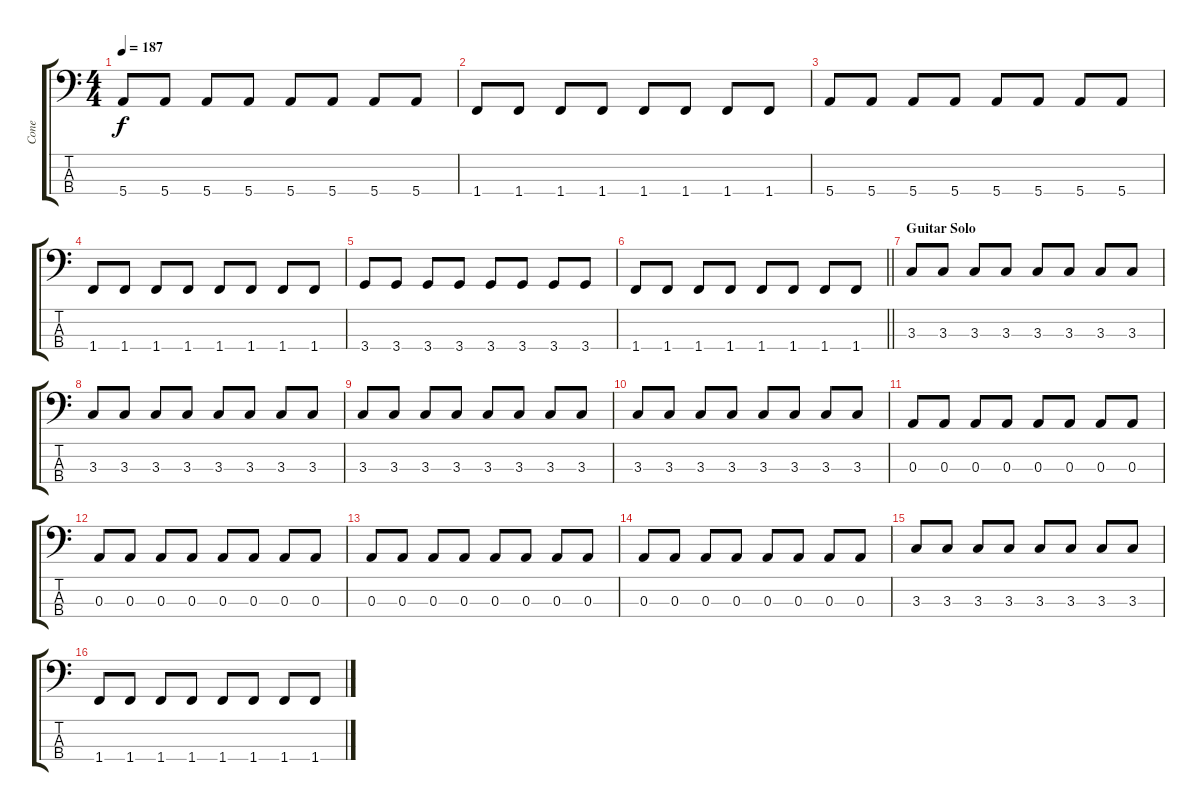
\track ("Cone" "Cone") {instrument electricbasspick}
\staff {score tabs}
\tuning (G2 D2 A1 E1) {hide}
\ts (4 4)
\tempo 187
\clef f4
\ks c
5.4.8{dy f} 5.4.8 5.4.8 5.4.8 5.4.8 5.4.8 5.4.8 5.4.8 |
1.4.8 1.4.8 1.4.8 1.4.8 1.4.8 1.4.8 1.4.8 1.4.8 |
5.4.8 5.4.8 5.4.8 5.4.8 5.4.8 5.4.8 5.4.8 5.4.8 |
1.4.8 1.4.8 1.4.8 1.4.8 1.4.8 1.4.8 1.4.8 1.4.8 |
3.4.8 3.4.8 3.4.8 3.4.8 3.4.8 3.4.8 3.4.8 3.4.8 |
\barLineRight lightlight
1.4.8 1.4.8 1.4.8 1.4.8 1.4.8 1.4.8 1.4.8 1.4.8 |
\section ("" "Guitar Solo")
3.3.8 3.3.8 3.3.8 3.3.8 3.3.8 3.3.8 3.3.8 3.3.8 |
3.3.8 3.3.8 3.3.8 3.3.8 3.3.8 3.3.8 3.3.8 3.3.8 |
3.3.8 3.3.8 3.3.8 3.3.8 3.3.8 3.3.8 3.3.8 3.3.8 |
3.3.8 3.3.8 3.3.8 3.3.8 3.3.8 3.3.8 3.3.8 3.3.8 |
0.3.8 0.3.8 0.3.8 0.3.8 0.3.8 0.3.8 0.3.8 0.3.8 |
0.3.8 0.3.8 0.3.8 0.3.8 0.3.8 0.3.8 0.3.8 0.3.8 |
0.3.8 0.3.8 0.3.8 0.3.8 0.3.8 0.3.8 0.3.8 0.3.8 |
0.3.8 0.3.8 0.3.8 0.3.8 0.3.8 0.3.8 0.3.8 0.3.8 |
3.3.8 3.3.8 3.3.8 3.3.8 3.3.8 3.3.8 3.3.8 3.3.8 |
1.4.8 1.4.8 1.4.8 1.4.8 1.4.8 1.4.8 1.4.8 1.4.8
